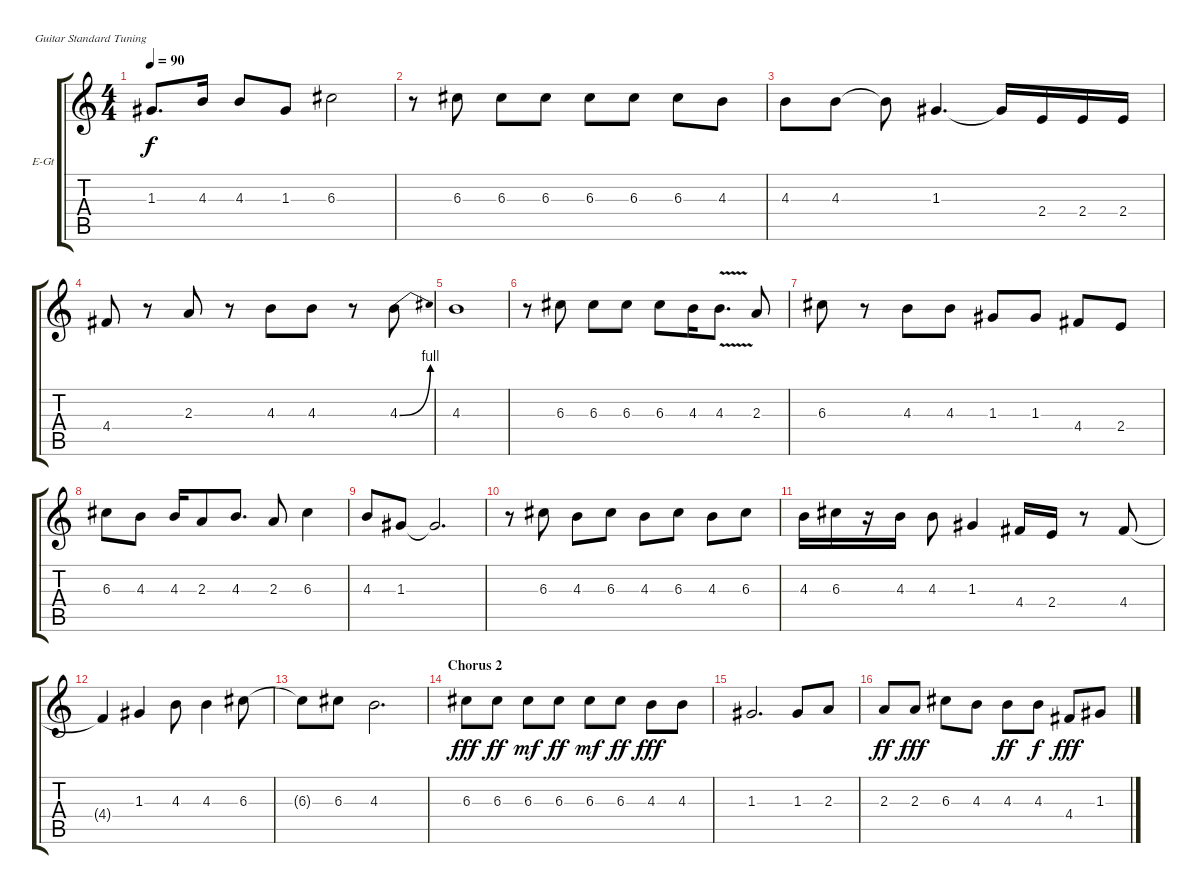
\bracketExtendMode groupsimilarinstruments
\firstSystemTrackNameOrientation horizontal
\otherSystemsTrackNameOrientation horizontal
\track ("Vocals (Costello)" "E-Gt") {instrument electricguitarjazz}
\staff {score tabs}
\tuning (E4 B3 G3 D3 A2 E2)
\ts (4 4)
\tempo 90
\clef g2
\ks c
1.3.8{d dy f} 4.3.16 4.3.8 1.3.8 6.3.2 |
r.8 6.3.8 6.3.8 6.3.8 6.3.8 6.3.8 6.3.8 4.3.8 |
4.3.8 4.3.8 4.3{t}.8 1.3.4{d} 1.3{t}.16 2.4.16 2.4.16 2.4.16 |
4.4.8 r.8 2.3.8 r.8 4.3.8 4.3.8 r.8 4.3{be (bend 0 0 60 4)}.8 |
4.3.1 |
r.8 6.3.8 6.3.8 6.3.8 6.3.8 4.3.16 4.3{v}.8{d} 2.3.8 |
6.3.8 r.8 4.3.8 4.3.8 1.3.8 1.3.8 4.4.8 2.4.8 |
6.3.8 4.3.8 4.3.16 2.3.8 4.3.8{d} 2.3.8 6.3.4 |
4.3.8 1.3.8 1.3{t}.2{d} |
r.8 6.3.8 4.3.8 6.3.8 4.3.8 6.3.8 4.3.8 6.3.8 |
4.3.16 6.3.16 r.16 4.3.16 4.3.8 1.3.4 4.4.16 2.4.16 r.8 4.4.8 |
4.4{t}.4 1.3.4 4.3.8 4.3.4 6.3.8 |
6.3{t}.8 6.3.8 4.3.2{d} |
\section ("" "Chorus 2")
6.3.8{dy fff} 6.3.8{dy ff} 6.3.8{dy mf} 6.3.8{dy ff} 6.3.8{dy mf} 6.3.8{dy ff} 4.3.8{dy fff} 4.3.8 |
1.3.2{d} 1.3.8 2.3.8 |
2.3.8{dy ff} 2.3.8{dy fff} 6.3.8 4.3.8 4.3.8{dy ff} 4.3.8{dy f} 4.4.8{dy fff} 1.3.8
